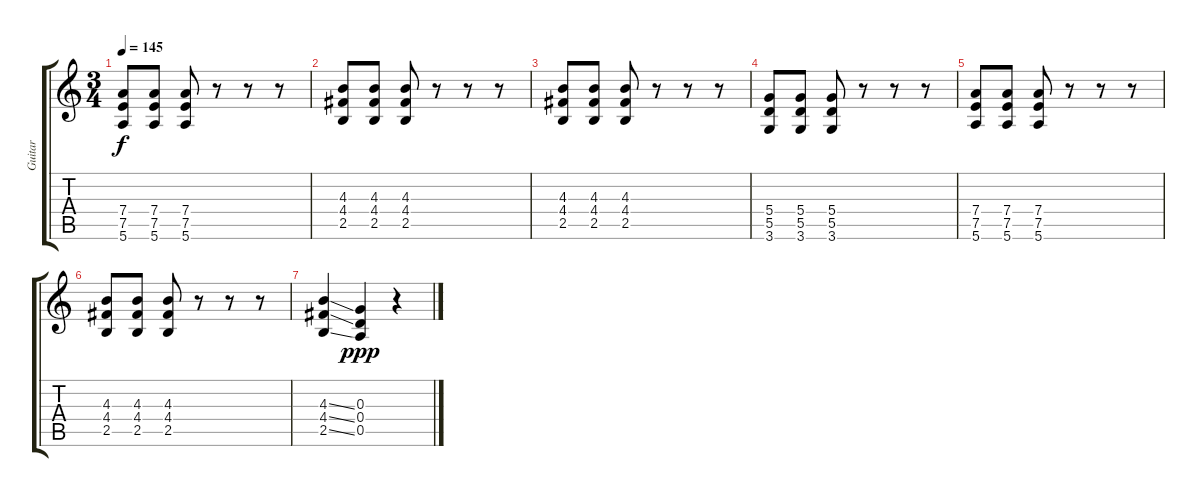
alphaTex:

\track ("Guitar" "Guitar") {instrument distortionguitar}
\staff {score tabs}
\tuning (E4 B3 G3 D3 A2 E2) {hide}
\ts (3 4)
\tempo 145
\clef g2
\ks c
(7.4 7.5 5.6).8{dy f} (7.4 7.5 5.6).8 (7.4 7.5 5.6).8 r.8 r.8 r.8 |
(4.3 4.4 2.5).8 (4.3 4.4 2.5).8 (4.3 4.4 2.5).8 r.8 r.8 r.8 |
(4.3 4.4 2.5).8 (4.3 4.4 2.5).8 (4.3 4.4 2.5).8 r.8 r.8 r.8 |
(5.4 5.5 3.6).8 (5.4 5.5 3.6).8 (5.4 5.5 3.6).8 r.8 r.8 r.8 |
(7.4 7.5 5.6).8 (7.4 7.5 5.6).8 (7.4 7.5 5.6).8 r.8 r.8 r.8 |
(4.3 4.4 2.5).8 (4.3 4.4 2.5).8 (4.3 4.4 2.5).8 r.8 r.8 r.8 |
(4.3{ss} 4.4{ss} 2.5{ss}).4 (0.3 0.4 0.5).4{dy ppp} r.4
